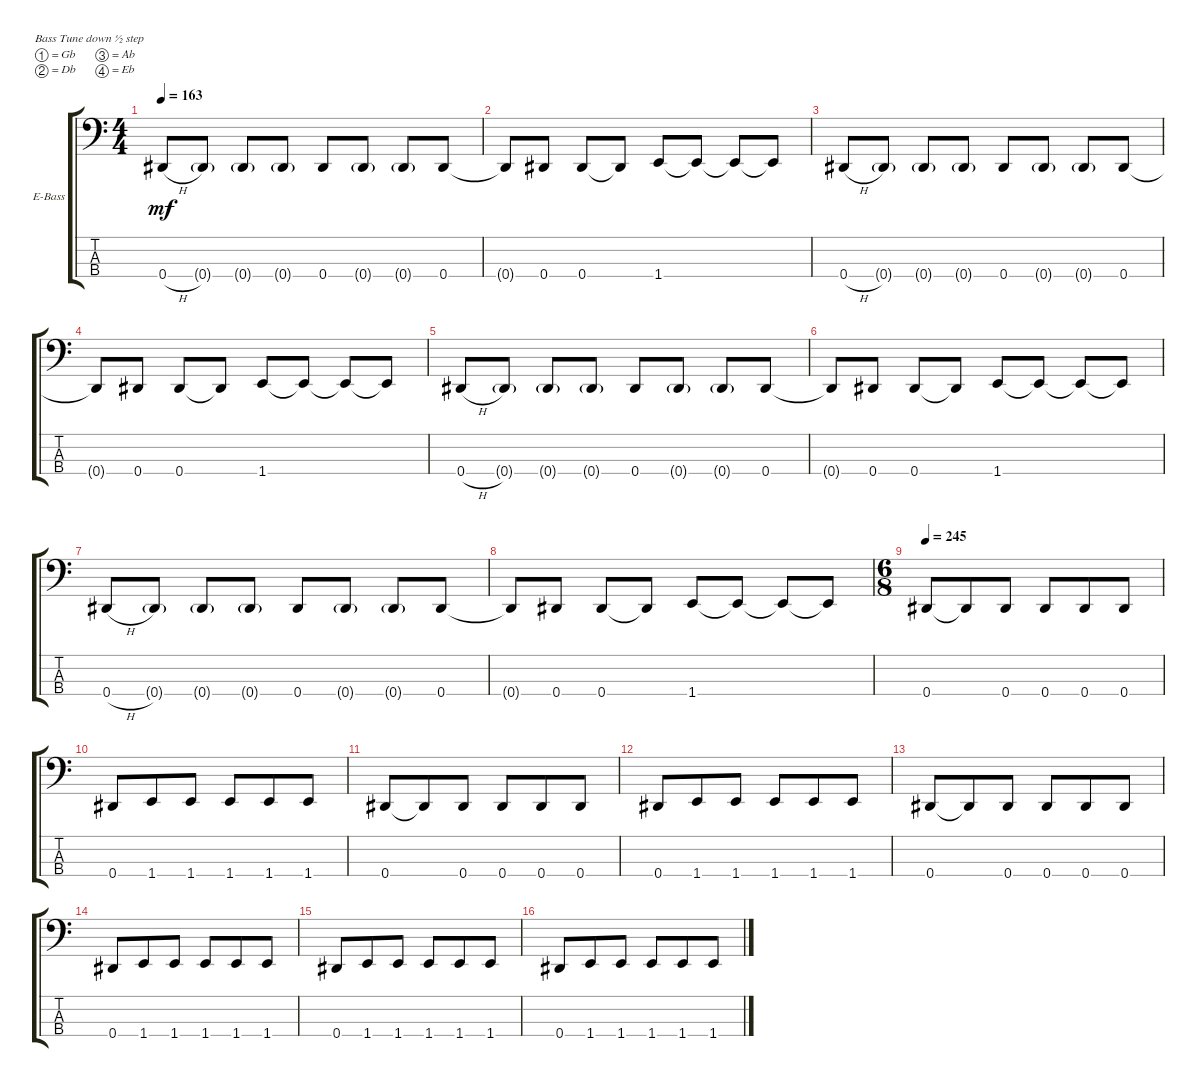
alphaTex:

\bracketExtendMode groupsimilarinstruments
\firstSystemTrackNameOrientation horizontal
\otherSystemsTrackNameOrientation horizontal
\track ("Electric Bass" "E-Bass") {instrument electricbassfinger}
\staff {score tabs}
\tuning (Gb2 Db2 Ab1 Eb1)
\ts (4 4)
\tempo 163
\clef f4
\ks c
0.4{h}.8{dy mf} 0.4{g}.8 0.4{g}.8 0.4{g}.8 0.4.8 0.4{g}.8 0.4{g}.8 0.4.8 |
0.4{t}.8 0.4.8 0.4.8 0.4{t}.8 1.4.8 1.4{t}.8 1.4{t}.8 1.4{t}.8 |
0.4{h}.8 0.4{g}.8 0.4{g}.8 0.4{g}.8 0.4.8 0.4{g}.8 0.4{g}.8 0.4.8 |
0.4{t}.8 0.4.8 0.4.8 0.4{t}.8 1.4.8 1.4{t}.8 1.4{t}.8 1.4{t}.8 |
0.4{h}.8 0.4{g}.8 0.4{g}.8 0.4{g}.8 0.4.8 0.4{g}.8 0.4{g}.8 0.4.8 |
0.4{t}.8 0.4.8 0.4.8 0.4{t}.8 1.4.8 1.4{t}.8 1.4{t}.8 1.4{t}.8 |
0.4{h}.8 0.4{g}.8 0.4{g}.8 0.4{g}.8 0.4.8 0.4{g}.8 0.4{g}.8 0.4.8 |
0.4{t}.8 0.4.8 0.4.8 0.4{t}.8 1.4.8 1.4{t}.8 1.4{t}.8 1.4{t}.8 |
\ts (6 8)
\tempo 245
0.4.8 0.4{t}.8 0.4.8 0.4.8 0.4.8 0.4.8 |
0.4.8 1.4.8 1.4.8 1.4.8 1.4.8 1.4.8 |
0.4.8 0.4{t}.8 0.4.8 0.4.8 0.4.8 0.4.8 |
0.4.8 1.4.8 1.4.8 1.4.8 1.4.8 1.4.8 |
0.4.8 0.4{t}.8 0.4.8 0.4.8 0.4.8 0.4.8 |
0.4.8 1.4.8 1.4.8 1.4.8 1.4.8 1.4.8 |
0.4.8 1.4.8 1.4.8 1.4.8 1.4.8 1.4.8 |
0.4.8 1.4.8 1.4.8 1.4.8 1.4.8 1.4.8
